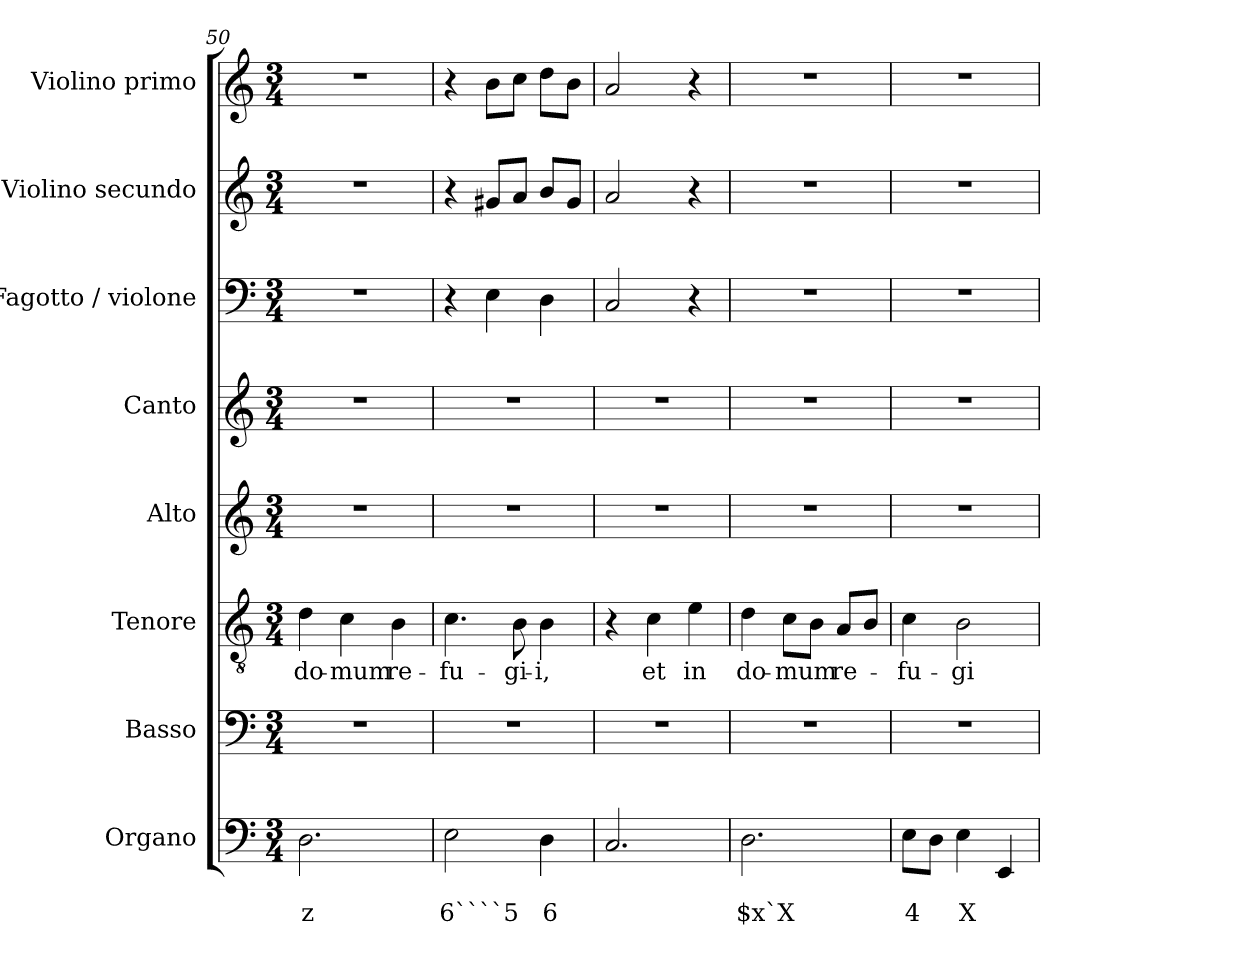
**kern	**text	**text	**kern	**kern	**text	**kern	**kern	**kern	**kern	**kern
*part8	*part8	*part8	*part7	*part6	*part6	*part5	*part4	*part3	*part2	*part1
*staff8	*staff8	*staff8	*staff7	*staff6	*staff6	*staff5	*staff4	*staff3	*staff2	*staff1
*I"Organo	*	*	*I"Basso	*I"Tenore	*	*I"Alto	*I"Canto	*I"Fagotto / violone	*I"Violino secundo	*I"Violino primo
*I'Org	*	*	*I'B	*I'T	*	*I'A	*I'C	*I'Vne	*I'V2	*I'V1
*clefF4	*	*	*clefF4	*clefGv2	*	*clefG2	*clefG2	*clefF4	*clefG2	*clefG2
*k[]	*	*	*k[]	*k[]	*	*k[]	*k[]	*k[]	*k[]	*k[]
*C:	*	*	*C:	*C:	*	*C:	*C:	*C:	*C:	*C:
*M3/4	*	*	*M3/4	*M3/4	*	*M3/4	*M3/4	*M3/4	*M3/4	*M3/4
=50	=50	=50	=50	=50	=50	=50	=50	=50	=50	=50
!	!	!LO:LY:b	!	!	!LO:LY:b	!	!	!	!	!
2.D\	.	z	2.r	4d\	do-	2.r	2.r	2.r	2.r	2.r
!	!	!	!	!	!LO:LY:b	!	!	!	!	!
.	.	.	.	4c\	-mum	.	.	.	.	.
!	!	!	!	!	!LO:LY:b	!	!	!	!	!
.	.	.	.	4B\	re-	.	.	.	.	.
!!LO:PB:g=z
=51	=51	=51	=51	=51	=51	=51	=51	=51	=51	=51
!	!	!LO:LY:b	!	!	!LO:LY:b	!	!	!	!	!
2E\	.	6````5	2.r	4.c\	-fu-	2.r	2.r	4r	4r	4r
.	.	.	.	.	.	.	.	4E\	8g#X/L	8b\L
!	!	!	!	!	!LO:LY:b	!	!	!	!	!
.	.	.	.	8B\	-gi-	.	.	.	8a/J	8cc\J
!	!	!LO:LY:b	!	!	!LO:LY:b	!	!	!	!	!
4D\	.	6	.	4B\	-i,	.	.	4D\	8b/L	8dd\L
.	.	.	.	.	.	.	.	.	8g#/J	8b\J
=52	=52	=52	=52	=52	=52	=52	=52	=52	=52	=52
2.C/	.	.	2.r	4r	.	2.r	2.r	2C/	2a/	2a/
!	!	!	!	!	!LO:LY:b	!	!	!	!	!
.	.	.	.	4c\	et	.	.	.	.	.
!	!	!	!	!	!LO:LY:b	!	!	!	!	!
.	.	.	.	4e\	in	.	.	4r	4r	4r
=53	=53	=53	=53	=53	=53	=53	=53	=53	=53	=53
!	!	!LO:LY:b	!	!	!LO:LY:b	!	!	!	!	!
2.D\	.	$x`X	2.r	4d\	do-	2.r	2.r	2.r	2.r	2.r
!	!	!	!	!	!LO:LY:b	!	!	!	!	!
.	.	.	.	8c\L	-mum	.	.	.	.	.
.	.	.	.	8B\J	.	.	.	.	.	.
!	!	!	!	!	!LO:LY:b	!	!	!	!	!
.	.	.	.	8A/L	re-	.	.	.	.	.
.	.	.	.	8B/J	.	.	.	.	.	.
=54	=54	=54	=54	=54	=54	=54	=54	=54	=54	=54
!	!	!LO:LY:b	!	!	!LO:LY:b	!	!	!	!	!
8E\L	.	4	2.r	4c\	-fu-	2.r	2.r	2.r	2.r	2.r
8D\J	.	.	.	.	.	.	.	.	.	.
!	!	!LO:LY:b	!	!	!LO:LY:b	!	!	!	!	!
4E\	.	X	.	2B\	-gi-	.	.	.	.	.
4EE/	.	.	.	.	.	.	.	.	.	.
=	=	=	=	=	=	=	=	=	=	=
*-	*-	*-	*-	*-	*-	*-	*-	*-	*-	*-
